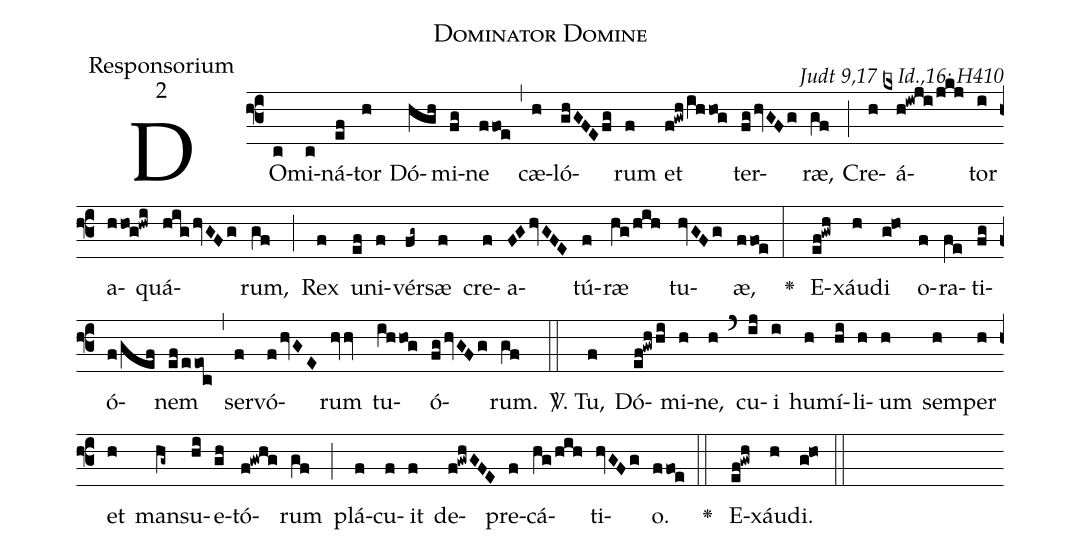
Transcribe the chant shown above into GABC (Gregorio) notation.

name:Dominator Domine;
office-part:Responsorium;
mode:2;
commentary:Judt 9,17 ꝟ Id.,16; H410;
%%
(f3)DO(c)mi(c)ná(ef)tor(h) Dó(hgh)mi(fg)ne(ffoe) (,) cæ(h)ló(ghGFEfg)rum(f) et(f!gwh/ihhog) ter(fghvGFg)ræ,(gf) (;)
Cre(h)á(kxh!iwji/jkj)tor(i) a(hhog!hwi)quá(hig/hvGFg)rum,(gf) (;)
Rex(f) u(ef)ni(f)vér(fg~)sæ(f) cre(f)a(FGhvGFE)tú(f)ræ(hg/hih) tu(hvGFg)æ,(ffoe) (:)
<v>\greheightstar</v>()
E(ef!gwh)xáu(h)di(g!ho) o(f)ra(fe)ti(fg)ó(f/gef)nem(ef/eeoc) (,) ser(f)vó(f/hvGE)rum(hvv) tu(ihhog)ó(fghvGFg)rum.(gf) (::)

<sp>V/</sp>.
Tu,(f) Dó(ef!gwh/hi)mi(h)ne,(h) (`) cu(ij)i(i) hu(h)mí(hi)li(h)um(h) sem(h)per(h) et(h) man(hg~)su(hi)e(gh)tó(f!gwhg)rum(gf) (;) plá(f)cu(f)it(f) de(f!gwhGFE)pre(f)cá(hg/hih)ti(hvGFg)o.(ffoe) (::)

<v>\greheightstar</v>() E(ef!gwh)xáu(h)di.(g!ho) (::)
